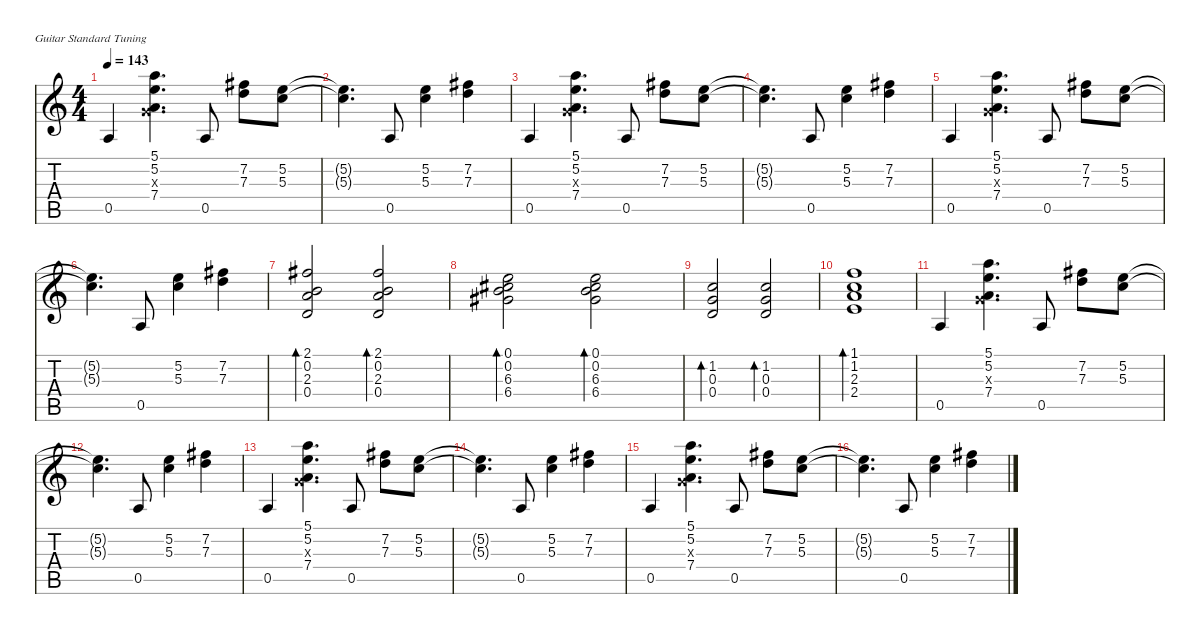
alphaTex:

\defaultSystemsLayout 4
\hideDynamics
\bracketExtendMode nobrackets
\singleTrackTrackNamePolicy hidden
\multiTrackTrackNamePolicy hidden
\firstSystemTrackNameMode fullname
\firstSystemTrackNameOrientation horizontal
\otherSystemsTrackNameOrientation horizontal
\track ("Rythm Guitar II (clean)" "s.guit.") {instrument acousticguitarsteel}
\staff {score tabs}
\tuning (E4 B3 G3 D3 A2 E2)
\ts (4 4)
\tempo 143
\clef g2
\ks c
0.5.4{dy f beam Up} (5.1 5.2 0.3{x} 7.4).4{d beam Down} 0.5.8{beam Up} (7.2{acc #} 7.3).8{beam Down} (5.2 5.3).8{beam Down} |
(5.2{t} 5.3{t}).4{d beam Down} 0.5.8{beam Up} (5.2 5.3).4{beam Down} (7.2{acc #} 7.3).4{beam Down} |
0.5.4{beam Up} (5.1 5.2 0.3{x} 7.4).4{d beam Down} 0.5.8{beam Up} (7.2{acc #} 7.3).8{beam Down} (5.2 5.3).8{beam Down} |
(5.2{t} 5.3{t}).4{d beam Down} 0.5.8{beam Up} (5.2 5.3).4{beam Down} (7.2{acc #} 7.3).4{beam Down} |
0.5.4{beam Up} (5.1 5.2 0.3{x} 7.4).4{d beam Down} 0.5.8{beam Up} (7.2{acc #} 7.3).8{beam Down} (5.2 5.3).8{beam Down} |
(5.2{t} 5.3{t}).4{d beam Down} 0.5.8{beam Up} (5.2 5.3).4{beam Down} (7.2{acc #} 7.3).4{beam Down} |
(2.1{acc #} 0.2 2.3 0.4).2{bd 120 beam Up} (2.1{acc #} 0.2 2.3 0.4).2{bd 120 beam Up} |
(0.1 0.2 6.3{acc #} 6.4{acc #}).2{bd 120 beam Down} (0.1 0.2 6.3{acc #} 6.4{acc #}).2{bd 120 beam Down} |
(1.2 0.3 0.4).2{bd 120 beam Up} (1.2 0.3 0.4).2{bd 120 beam Up} |
(1.1 1.2 2.3 2.4).1{bd 240 beam Down} |
0.5.4{beam Up} (5.1 5.2 0.3{x} 7.4).4{d beam Down} 0.5.8{beam Up} (7.2{acc #} 7.3).8{beam Down} (5.2 5.3).8{beam Down} |
(5.2{t} 5.3{t}).4{d beam Down} 0.5.8{beam Up} (5.2 5.3).4{beam Down} (7.2{acc #} 7.3).4{beam Down} |
0.5.4{beam Up} (5.1 5.2 0.3{x} 7.4).4{d beam Down} 0.5.8{beam Up} (7.2{acc #} 7.3).8{beam Down} (5.2 5.3).8{beam Down} |
(5.2{t} 5.3{t}).4{d beam Down} 0.5.8{beam Up} (5.2 5.3).4{beam Down} (7.2{acc #} 7.3).4{beam Down} |
0.5.4{beam Up} (5.1 5.2 0.3{x} 7.4).4{d beam Down} 0.5.8{beam Up} (7.2{acc #} 7.3).8{beam Down} (5.2 5.3).8{beam Down} |
(5.2{t} 5.3{t}).4{d beam Down} 0.5.8{beam Up} (5.2 5.3).4{beam Down} (7.2{acc #} 7.3).4{beam Down}
